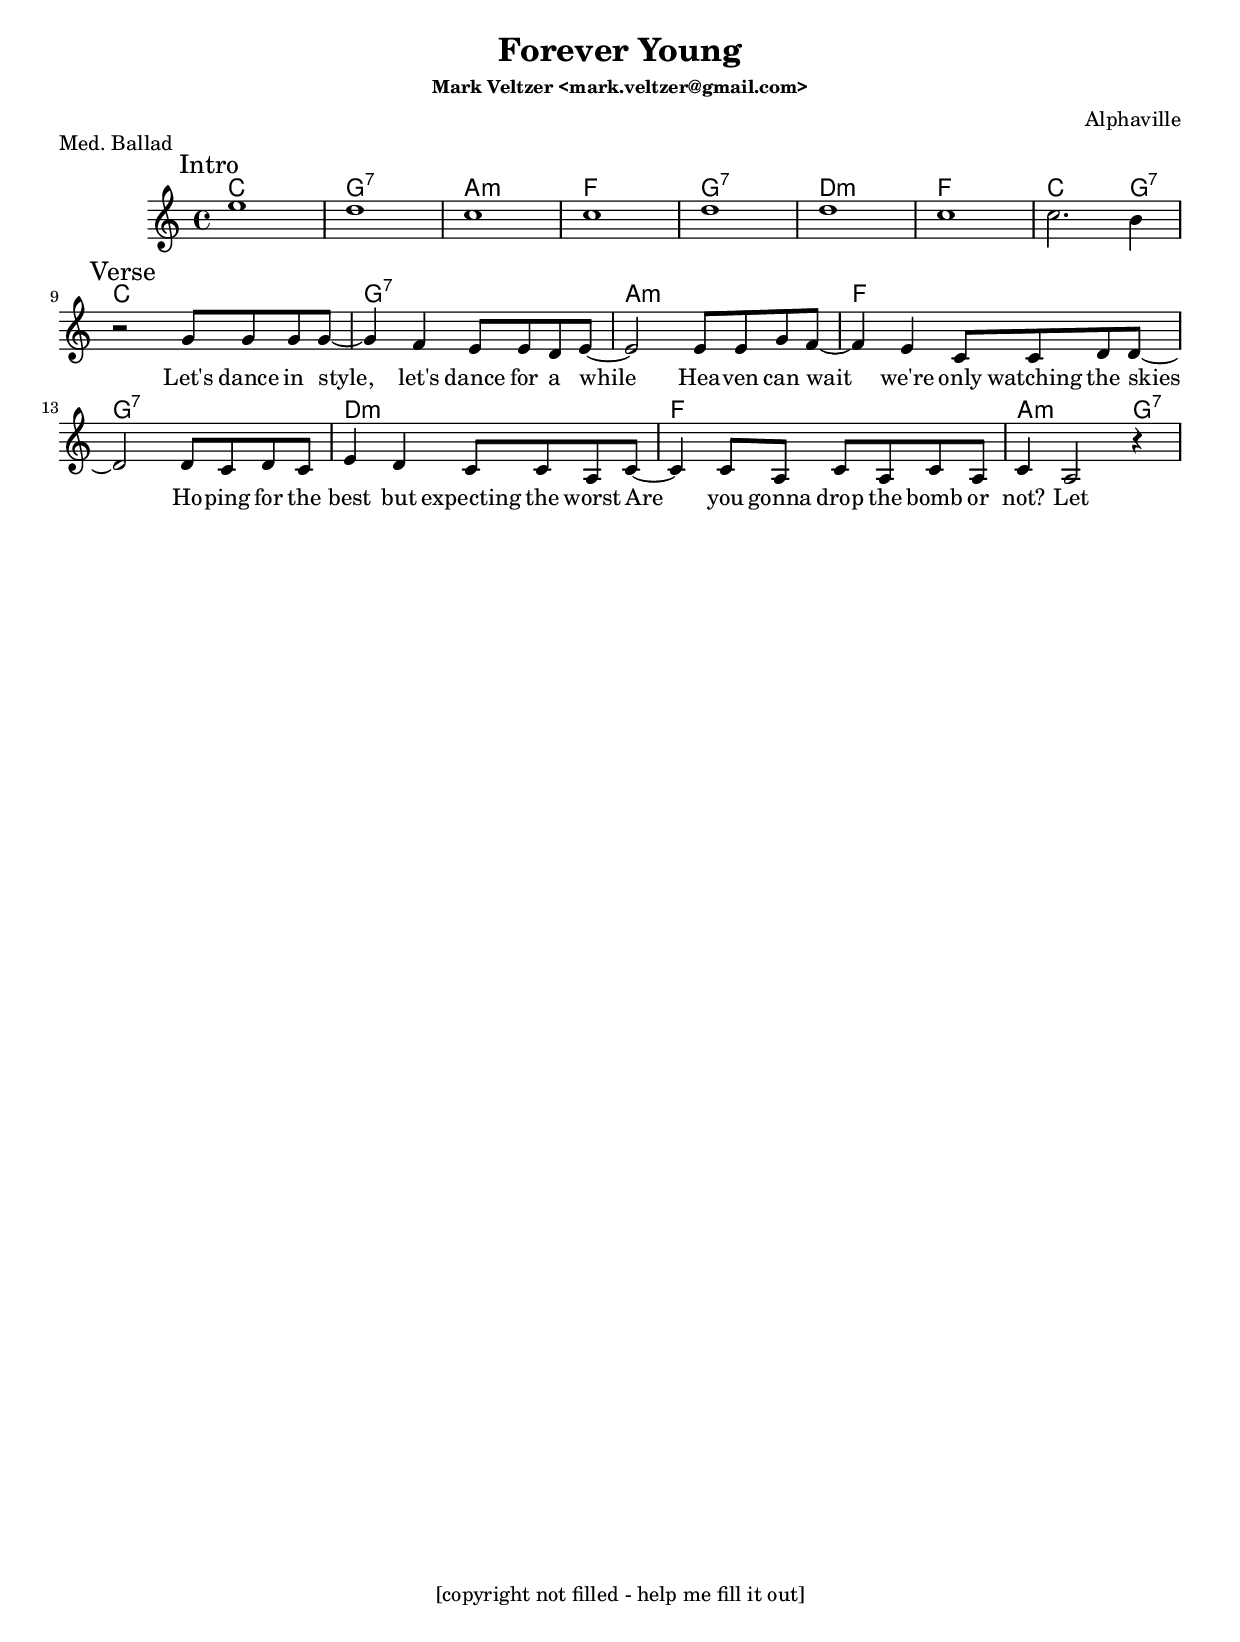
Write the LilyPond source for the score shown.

\include "src/include/common.lyi"
\header {
	title="Forever Young"
	composer="Alphaville"
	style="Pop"
	piece="Med. Ballad"
}

%{
	TODO:
	- add lyrics
	- add tune
%}

\score {
<<
\chords {
	\set chordChanges = ##t

	\mark "Intro"
	c1 | g1:7 | a1:min | f1 | g1:7 | d1:min | f1 | c2. g4:7 |
	\mark "Verse"
	c1 | g1:7 | a1:min | f1 | g1:7 | d1:min | f1 | a2.:min g4:7 |
}
\new Voice="melody" \relative c'' {
	\time 4/4
	\key c \major
	e1 | d1 | c1 | c1 | d1 | d1 | c1 | c2. b4 |

	r2 g8 g8 g8 g8 ~ | g4 f4 e8 e8 d8 e8 ~ | e2 e8 e8 g8 f8 ~ | f4 e4 c8 c8 d8 d8 ~ |
	d2 d8 c8 d8 c8 | e4 d4 c8 c8 a8 c8 ~ | c4 c8 a8 c8 a8 c8 a8 | c4 a2 r4 |
}
\new Lyrics \lyricsto "melody" {
	_ _ _ _ _ _ _ _ _

	Let's dance in style, let's dance for a while
	Hea -- ven can wait we're only watching the skies
	Ho -- ping for the best but expecting the worst
	Are you gonna drop the bomb or not?

	Let us die young or let us live forever
	We don't have the power but we never say never
	Sitting in a sandpit, life is a short trip
	The music's for the sad man

	Can you imagine when this race is won
	Turn our golden faces into the sun
	Praising our leaders we're getting in tune
	The music's played by the, the madman

	Forever young, I want to be forever young
	Do you really want to live forever?
	Forever, or never

	Forever young, I want to be forever young
	Do you really want to live forever?
	Forever young

	Some are like water, some are like the heat
	Some are a melody and some are the beat
	Sooner or later they all will be gone
	Why don't they stay young?

	It's so hard to get old without a cause
	I don't want to perish like a fading rose
	Youth like diamonds in the sun
	And diamonds are forever

	So many adventures couldn't happen today
	So many songs we forgot to play
	So many dreams are swinging out of the blue
	We let 'em come true

	Forever young, I want to be forever young
	Do you really want to live forever?
	Forever, or never

	Forever young, I want to be forever young
	Do you really want to live forever?
	Forever, or never

	Forever young, I wanna be forever young
	Do you really want to live forever?
}
>>
	\midi {
		\context {
			\Score
			tempoWholesPerMinute = #(ly:make-moment 130 4)
		}
	}
	\layout {}
}
